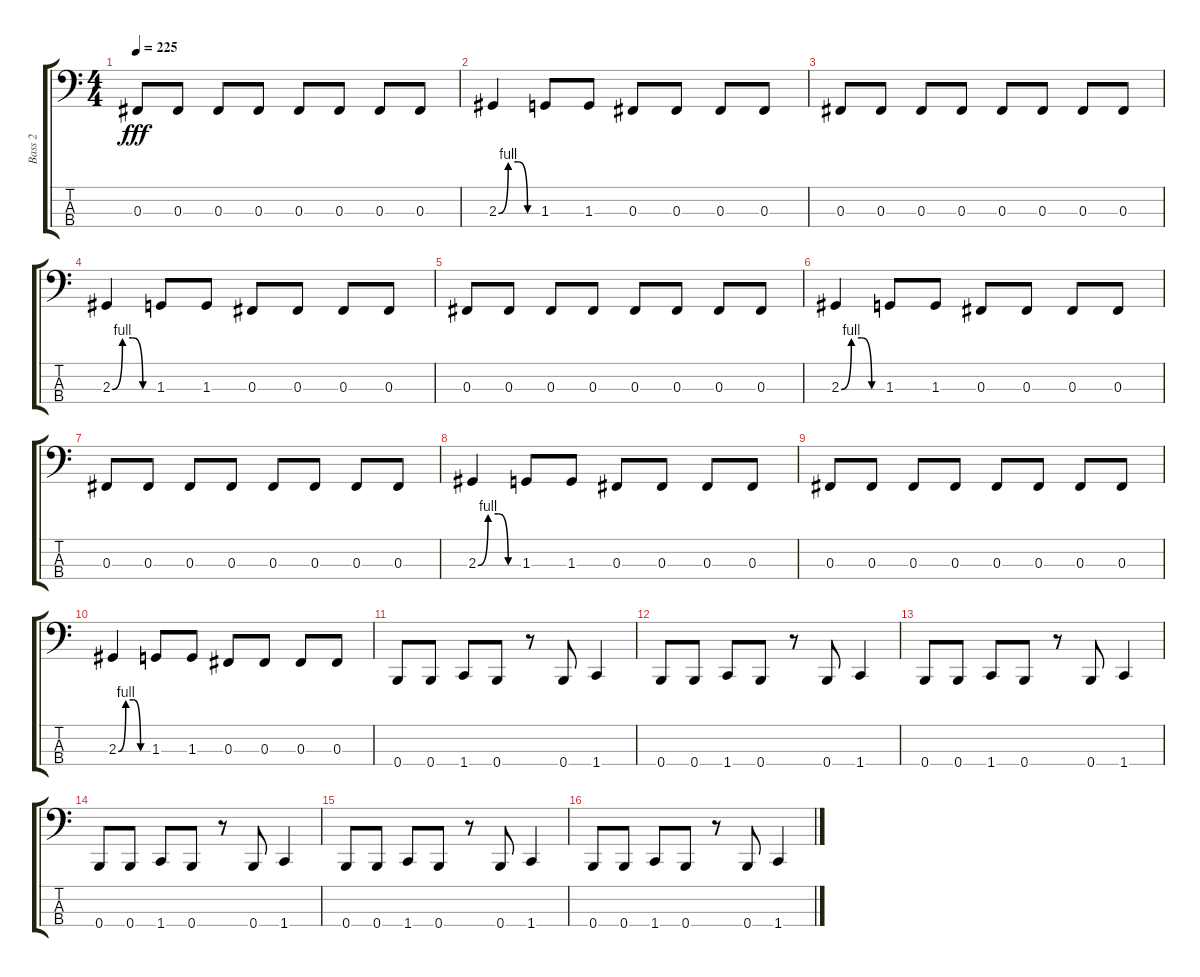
\track ("Bass 2" "Bass 2") {instrument electricbasspick}
\staff {score tabs}
\tuning (E2 B1 Gb1 B0) {hide}
\ts (4 4)
\tempo 225
\clef f4
\ks c
0.3.8{dy fff} 0.3.8 0.3.8 0.3.8 0.3.8 0.3.8 0.3.8 0.3.8 |
2.3{be (custom 0 0 15 4 30 4 45 0 60 0)}.4 1.3.8 1.3.8 0.3.8 0.3.8 0.3.8 0.3.8 |
0.3.8 0.3.8 0.3.8 0.3.8 0.3.8 0.3.8 0.3.8 0.3.8 |
2.3{be (custom 0 0 15 4 30 4 45 0 60 0)}.4 1.3.8 1.3.8 0.3.8 0.3.8 0.3.8 0.3.8 |
0.3.8 0.3.8 0.3.8 0.3.8 0.3.8 0.3.8 0.3.8 0.3.8 |
2.3{be (custom 0 0 15 4 30 4 45 0 60 0)}.4 1.3.8 1.3.8 0.3.8 0.3.8 0.3.8 0.3.8 |
0.3.8 0.3.8 0.3.8 0.3.8 0.3.8 0.3.8 0.3.8 0.3.8 |
2.3{be (custom 0 0 15 4 30 4 45 0 60 0)}.4 1.3.8 1.3.8 0.3.8 0.3.8 0.3.8 0.3.8 |
0.3.8 0.3.8 0.3.8 0.3.8 0.3.8 0.3.8 0.3.8 0.3.8 |
2.3{be (custom 0 0 15 4 30 4 45 0 60 0)}.4 1.3.8 1.3.8 0.3.8 0.3.8 0.3.8 0.3.8 |
0.4.8 0.4.8 1.4.8 0.4.8 r.8 0.4.8 1.4.4 |
0.4.8 0.4.8 1.4.8 0.4.8 r.8 0.4.8 1.4.4 |
0.4.8 0.4.8 1.4.8 0.4.8 r.8 0.4.8 1.4.4 |
0.4.8 0.4.8 1.4.8 0.4.8 r.8 0.4.8 1.4.4 |
0.4.8 0.4.8 1.4.8 0.4.8 r.8 0.4.8 1.4.4 |
0.4.8 0.4.8 1.4.8 0.4.8 r.8 0.4.8 1.4.4
